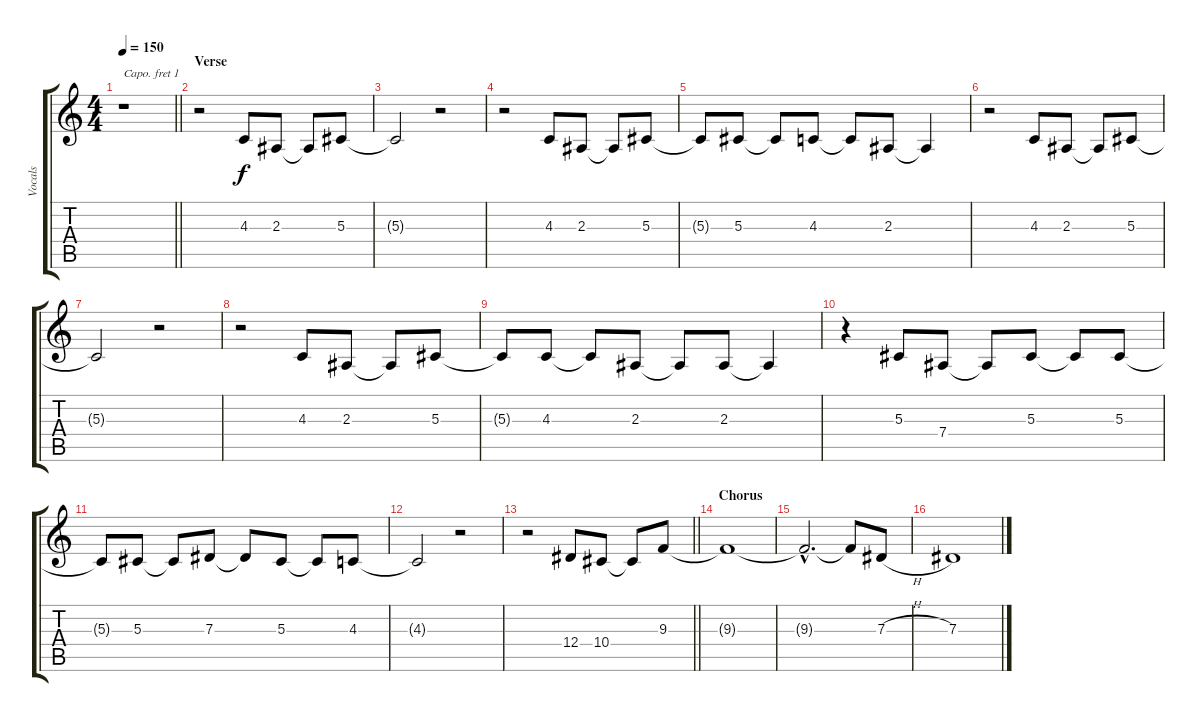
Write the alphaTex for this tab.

\track ("Vocals" "Vocals") {instrument panflute}
\staff {score tabs}
\capo 1
\tuning (E4 B3 G3 D3 A2 E2) {hide}
\ts (4 4)
\tempo 150
\clef g2
\barLineRight lightlight
\ks c
r.1{dy f} |
\section ("" "Verse")
r.2 4.3.8 2.3.8 2.3{t}.8 5.3.8 |
5.3{t}.2 r.2 |
r.2 4.3.8 2.3.8 2.3{t}.8 5.3.8 |
5.3{t}.8 5.3.8 5.3{t}.8 4.3.8 4.3{t}.8 2.3.8 2.3{t}.4 |
r.2 4.3.8 2.3.8 2.3{t}.8 5.3.8 |
5.3{t}.2 r.2 |
r.2 4.3.8 2.3.8 2.3{t}.8 5.3.8 |
5.3{t}.8 4.3.8 4.3{t}.8 2.3.8 2.3{t}.8 2.3.8 2.3{t}.4 |
r.4 5.3.8 7.4.8 7.4{t}.8 5.3.8 5.3{t}.8 5.3.8 |
5.3{t}.8 5.3.8 5.3{t}.8 7.3.8 7.3{t}.8 5.3.8 5.3{t}.8 4.3.8 |
4.3{t}.2 r.2 |
\barLineRight lightlight
r.2 12.4.8 10.4.8 10.4{t}.8 9.3.8 |
\section ("" "Chorus")
9.3{t}.1 |
9.3{hac t}.2{d} 9.3{t}.8 7.3{h}.8 |
7.3.1
